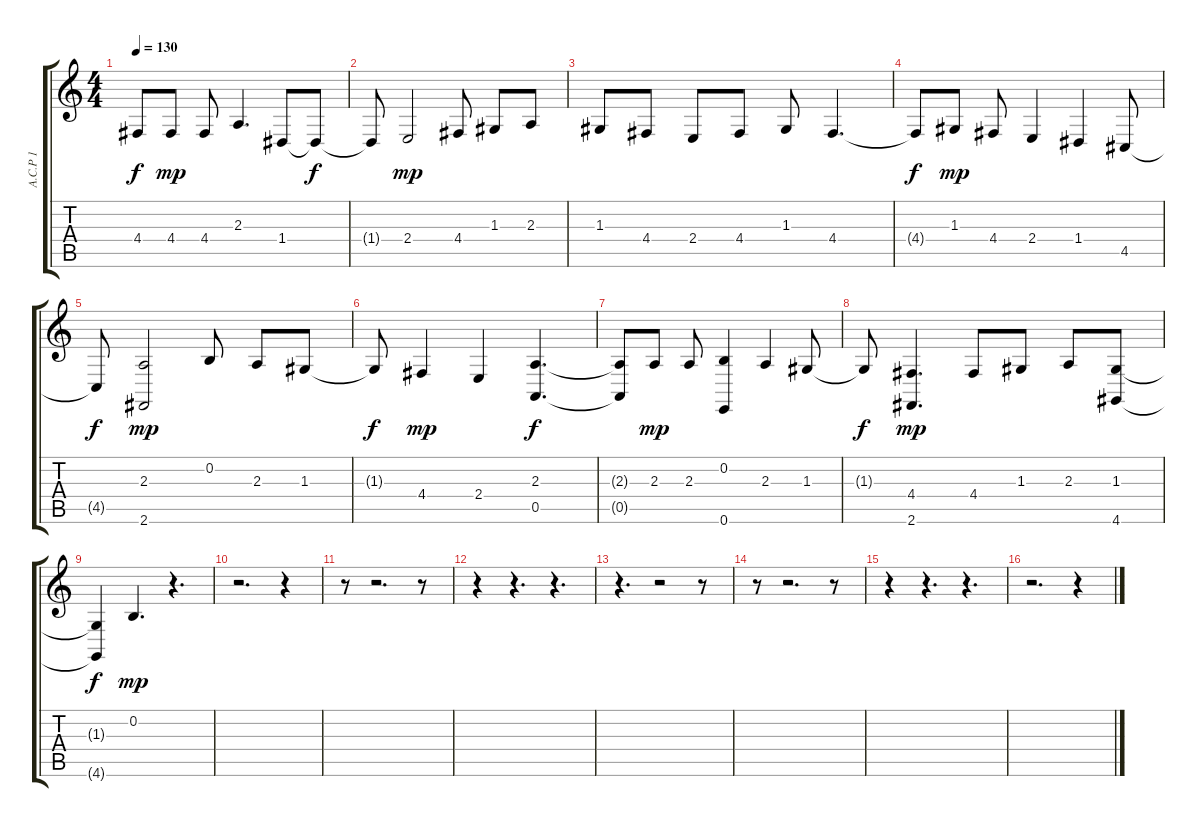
\track ("A.C.P 1" "A.C.P 1") {instrument acousticgrandpiano}
\staff {score tabs}
\tuning (E4 B3 G3 D3 A2 E2) {hide}
\ts (4 4)
\tempo 130
\clef g2
\ks c
4.4{t}.8{dy f} 4.4.8{dy mp} 4.4.8 2.3.4{d} 1.4.8 1.4{t}.8{dy f} |
1.4{t}.8 2.4.2{dy mp} 4.4.8 1.3.8 2.3.8 |
1.3.8 4.4.8 2.4.8 4.4.8 1.3.8 4.4.4{d} |
4.4{t}.8{dy f} 1.3.8{dy mp} 4.4.8 2.4.4 1.4.4 4.5.8 |
4.5{t}.8{dy f} (2.3 2.6).2{dy mp} 0.2.8 2.3.8 1.3.8 |
1.3{t}.8{dy f} 4.4.4{dy mp} 2.4.4 (2.3 0.5).4{d dy f} |
(2.3{t} 0.5{t}).8 2.3.8{dy mp} 2.3.8 (0.2 0.6).4 2.3.4 1.3.8 |
1.3{t}.8{dy f} (4.4 2.6).4{d dy mp} 4.4.8 1.3.8 2.3.8 (1.3 4.6).8 |
(1.3{t} 4.6{t}).4{dy f} 0.2.4{d dy mp} r.4{d} |
r.2{d} r.4 |
r.8 r.2{d} r.8 |
r.4 r.4{d} r.4{d} |
r.4{d} r.2 r.8 |
r.8 r.2{d} r.8 |
r.4 r.4{d} r.4{d} |
r.2{d} r.4
